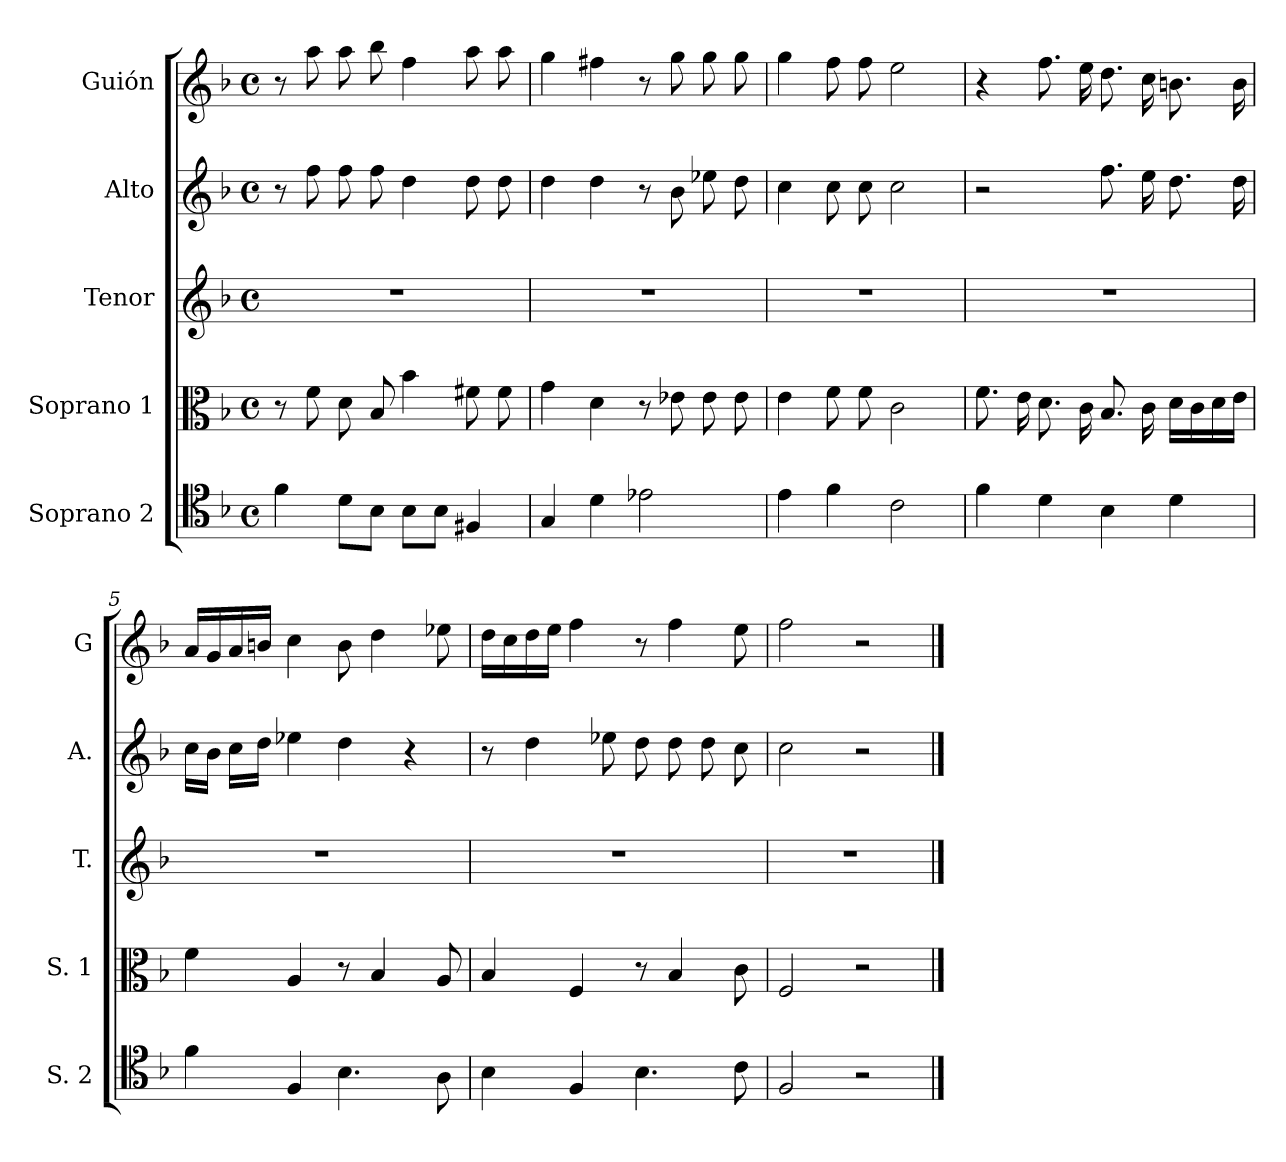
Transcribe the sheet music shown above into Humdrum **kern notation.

**kern	**kern	**kern	**kern	**kern	**dynam
*part5	*part4	*part3	*part2	*part1	*part1
*staff5	*staff4	*staff3	*staff2	*staff1	*staff1
*I"Soprano 2	*I"Soprano 1	*I"Tenor	*I"Alto	*I"Guión	*
*I'S. 2	*I'S. 1	*I'T.	*I'A.	*I'G	*
*clefC4	*clefC3	*clefG2	*clefG2	*clefG2	*
*k[b-]	*k[b-]	*k[b-]	*k[b-]	*k[b-]	*
*M4/4	*M4/4	*M4/4	*M4/4	*M4/4	*
*met(c)	*met(c)	*met(c)	*met(c)	*met(c)	*
=1	=1	=1	=1	=1	=1
4f	8r	1r	8r	8r	♩ = 60
.	8f	.	8ff	8aa	.
8dL	8d	.	8ff	8aa	.
8B-J	8B-	.	8ff	8bb-	.
8B-L	4b-	.	4dd	4ff	.
8B-J	.	.	.	.	.
4F#X	8f#X	.	8dd	8aa	.
.	8f#	.	8dd	8aa	.
=2	=2	=2	=2	=2	=2
4G	4g	1r	4dd	4gg	.
4d	4d	.	4dd	4ff#X	.
2e-X	8r	.	8r	8r	.
.	8e-X	.	8b-	8gg	.
.	8e-	.	8ee-X	8gg	.
.	8e-	.	8dd	8gg	.
=3	=3	=3	=3	=3	=3
4e	4e	1r	4cc	4gg	.
4f	8f	.	8cc	8ff	.
.	8f	.	8cc	8ff	.
2c	2c	.	2cc	2ee	.
=4	=4	=4	=4	=4	=4
4f	8.f	1r	2r	4r	.
.	16e	.	.	.	.
4d	8.d	.	.	8.ff	.
.	16c	.	.	16ee	.
4B-	8.B-	.	8.ff	8.dd	.
.	16c	.	16ee	16cc	.
4d	16dLL	.	8.dd	8.bn	.
.	16c	.	.	.	.
.	16d	.	.	.	.
.	16eJJ	.	16dd	16b	.
!!LO:LB:g=z
=5	=5	=5	=5	=5	=5
4f	4f	1r	16ccLL	16aLL	.
.	.	.	16b-JJ	16g	.
.	.	.	16ccLL	16a	.
.	.	.	16ddJJ	16bnJJ	.
4F	4A	.	4ee-X	4cc	.
4.B-	8r	.	4dd	8b	.
.	4B-	.	.	4dd	.
.	.	.	4r	.	.
8A	8A	.	.	8ee-X	.
=6	=6	=6	=6	=6	=6
4B-	4B-	1r	8r	16ddLL	.
.	.	.	.	16cc	.
.	.	.	4dd	16dd	.
.	.	.	.	16eeJJ	.
4F	4F	.	.	4ff	.
.	.	.	8ee-X	.	.
4.B-	8r	.	8dd	8r	.
.	4B-	.	8dd	4ff	.
.	.	.	8dd	.	.
8c	8c	.	8cc	8ee	.
=7	=7	=7	=7	=7	=7
2F	2F	1r	2cc	2ff	.
2r	2r	.	2r	2r	.
==	==	==	==	==	==
*-	*-	*-	*-	*-	*-
